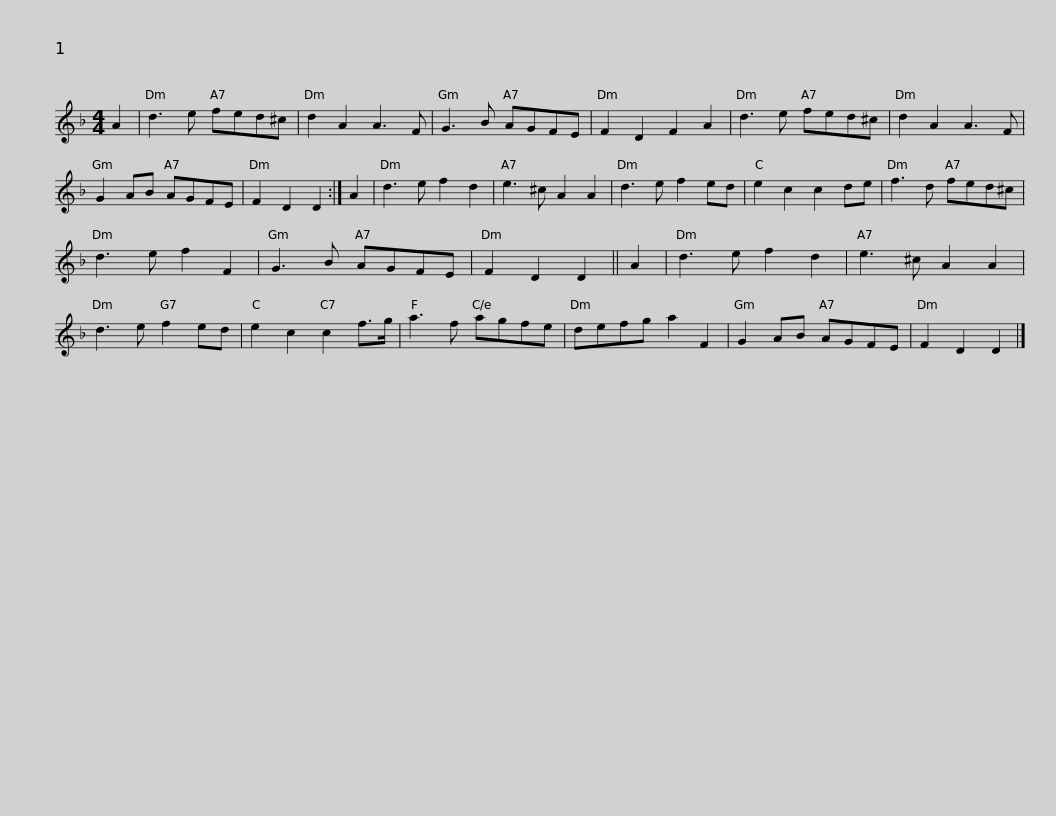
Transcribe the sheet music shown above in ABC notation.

X:1
L:1/8
M:4/4
I:linebreak $
K:Dmin
V:1 treble
V:1
 A2 | d3 e fed^c | d2 A2 A3 F | G3 B AGFE | F2 D2 F2 A2 | %5
 d3 e fed^c | d2 A2 A3 F |$ G2 AB AGFE | F2 D2 D2 :| A2 | %10
 d3 e f2 d2 | e3 ^c A2 A2 | d3 e f2 ed | e2 c2 c2 de | f3 d fed^c |$ %15
 d3 e f2 F2 | G3 B AGFE | F2 D2 D2 || A2 | d3 e f2 d2 | %20
 e3 ^c A2 A2 | d3 e f2 ed | e2 c2 c2 f>g |$ a3 f agfe | defg a2 F2 | %25
 G2 AB AGFE | F2 D2 D2 |] %27
